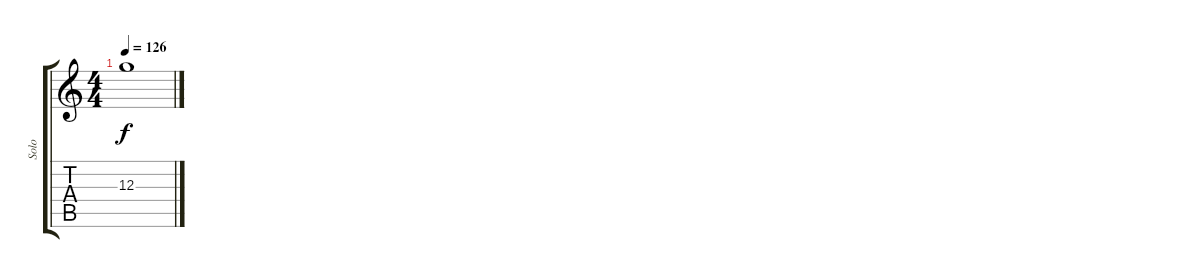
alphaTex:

\track ("Solo" "Solo") {instrument distortionguitar}
\staff {score tabs}
\tuning (E4 B3 G3 D3 A2 E2) {hide}
\ts (4 4)
\tempo 126
\clef g2
\ks c
12.3{t}.1{dy f}
